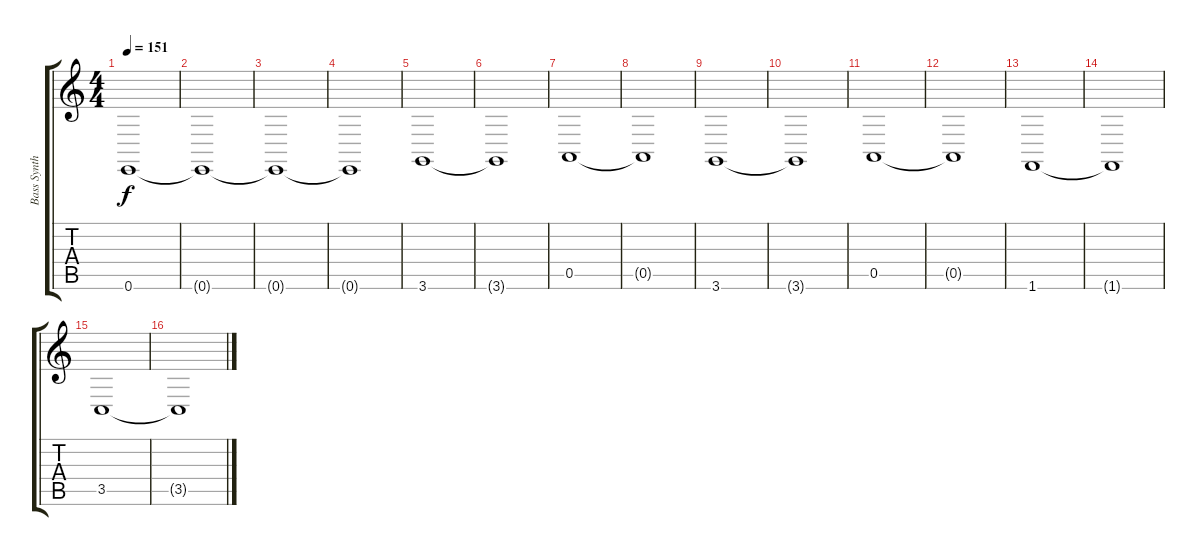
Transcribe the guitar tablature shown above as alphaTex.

\track ("Bass Synth" "Bass Synth") {instrument synthbrass2}
\staff {score tabs}
\tuning (E4 B3 G3 D3 A2 E2) {hide}
\ts (4 4)
\tempo 151
\clef g2
\ks c
0.6.1{dy f} |
0.6{t}.1 |
0.6{t}.1 |
0.6{t}.1 |
3.6.1 |
3.6{t}.1 |
0.5.1 |
0.5{t}.1 |
3.6.1 |
3.6{t}.1 |
0.5.1 |
0.5{t}.1 |
1.6.1 |
1.6{t}.1 |
3.5.1 |
3.5{t}.1
